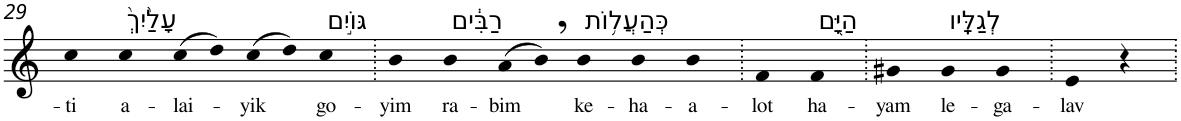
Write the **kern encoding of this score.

**kern	**text
*part1	*part1
*staff1	*staff1
*I"Piano	*
*I'Pno	*
!!LO:PB:g=z
*clefG2	*
*k[]	*
=29	=29
!	!LO:LY:b
4cc	-ti
!LO:TX:a:t=עָלַ֙יִךְ֙	!
!	!LO:LY:b
4cc	a-
!	!LO:LY:b
(>8cc	-lai-
8dd)	.
!	!LO:LY:b
(>8cc	-yik
8dd)	.
!LO:TX:a:t=גּוֹיִ֣ם	!
!	!LO:LY:b
4cc	go-
=30.	=30.
!	!LO:LY:b
4b	-yim
!LO:TX:a:t=רַבִּ֔ים	!
!	!LO:LY:b
4b	ra-
!	!LO:LY:b
(>8a	-bim
8b,)	.
!LO:TX:a:t=כְּהַעֲל֥וֹת	!
!	!LO:LY:b
4b	ke-
!	!LO:LY:b
4b	-ha-
!	!LO:LY:b
4b	-a-
=31.	=31.
!	!LO:LY:b
4f	-lot
!LO:TX:a:t=הַיָּ֖ם	!
!	!LO:LY:b
4f	ha-
=32.	=32.
!	!LO:LY:b
4g#X	-yam
!LO:TX:a:t=לְגַלָּֽיו	!
!	!LO:LY:b
4g#	le-
!	!LO:LY:b
4g#	-ga-
=33.	=33.
!	!LO:LY:b
4e	-lav
4r	.
=.	=.
*-	*-
